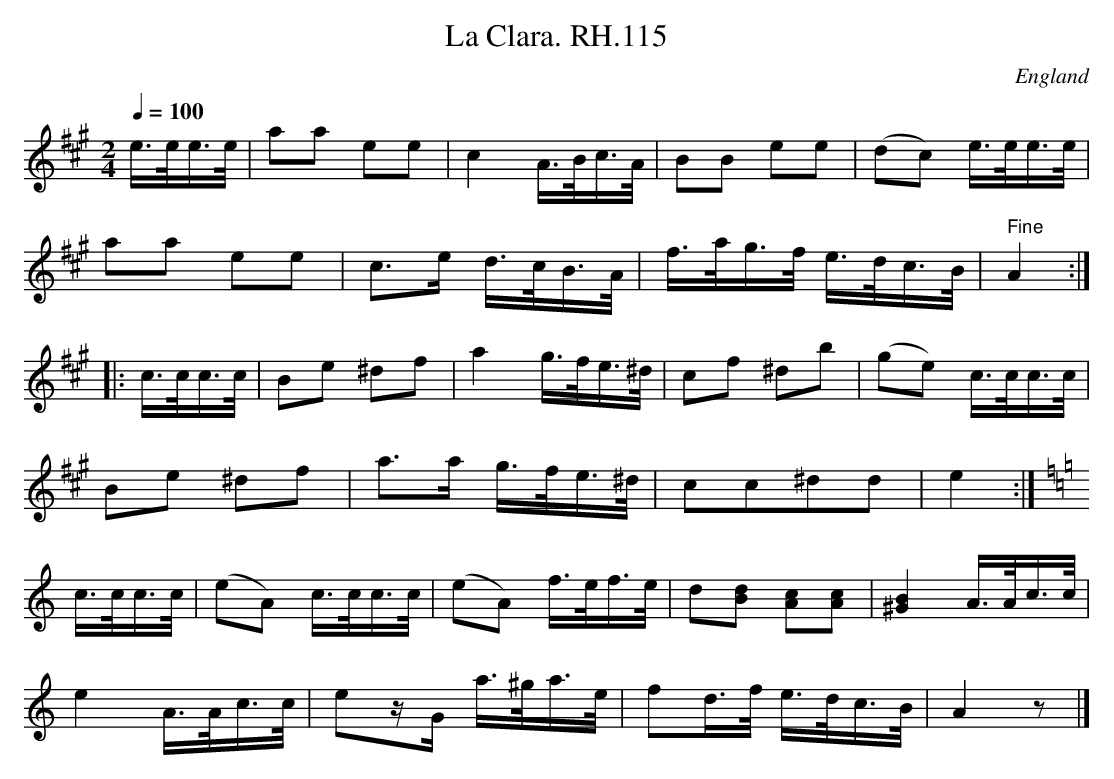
X:1
T:La Clara. RH.115
O:England
M:2/4
L:1/16
Q:1/4=100
K:A major
e>ee>e|\
a2a2 e2e2|c4 A>Bc>A|B2B2 e2e2|(d2c2) e>ee>e|!
a2a2 e2e2|c3e d>cB>A|f>ag>f e>dc>B|" Fine"A4:|!
|:c>cc>c|B2e2 ^d2f2|a4 g>fe>^d|c2f2 ^d2b2|(g2e2) c>cc>c|!
B2e2 ^d2f2|a3a g>fe>^d|c2c2^d2d2|e4:|!
K:C
c>cc>c|(e2A2) c>cc>c|(e2A2) f>ef>e|\
d2[B2d2] [A2c2][A2c2]|[^G4B4]A>Ac>c|!
e4 A>Ac>c|e2zG a>^ga>e|f2d>f e>dc>B|A4 z2|]
